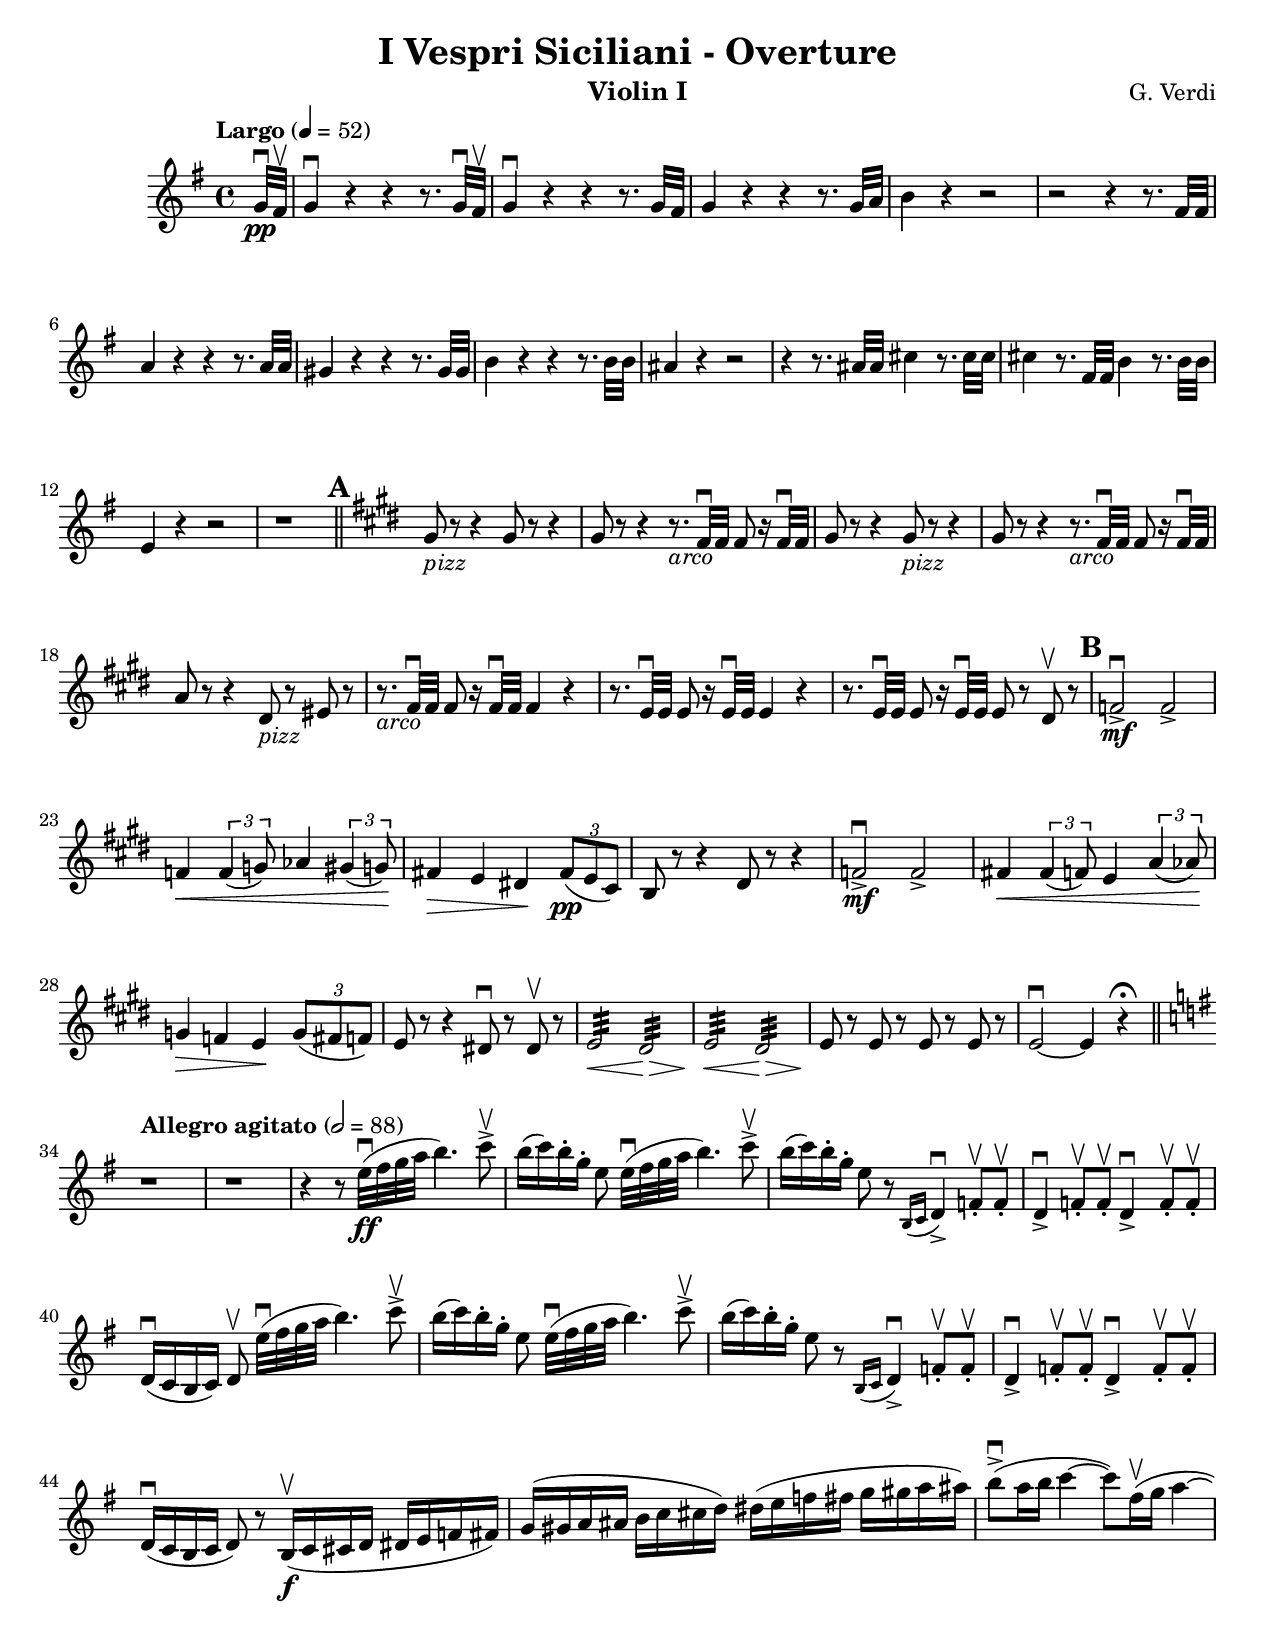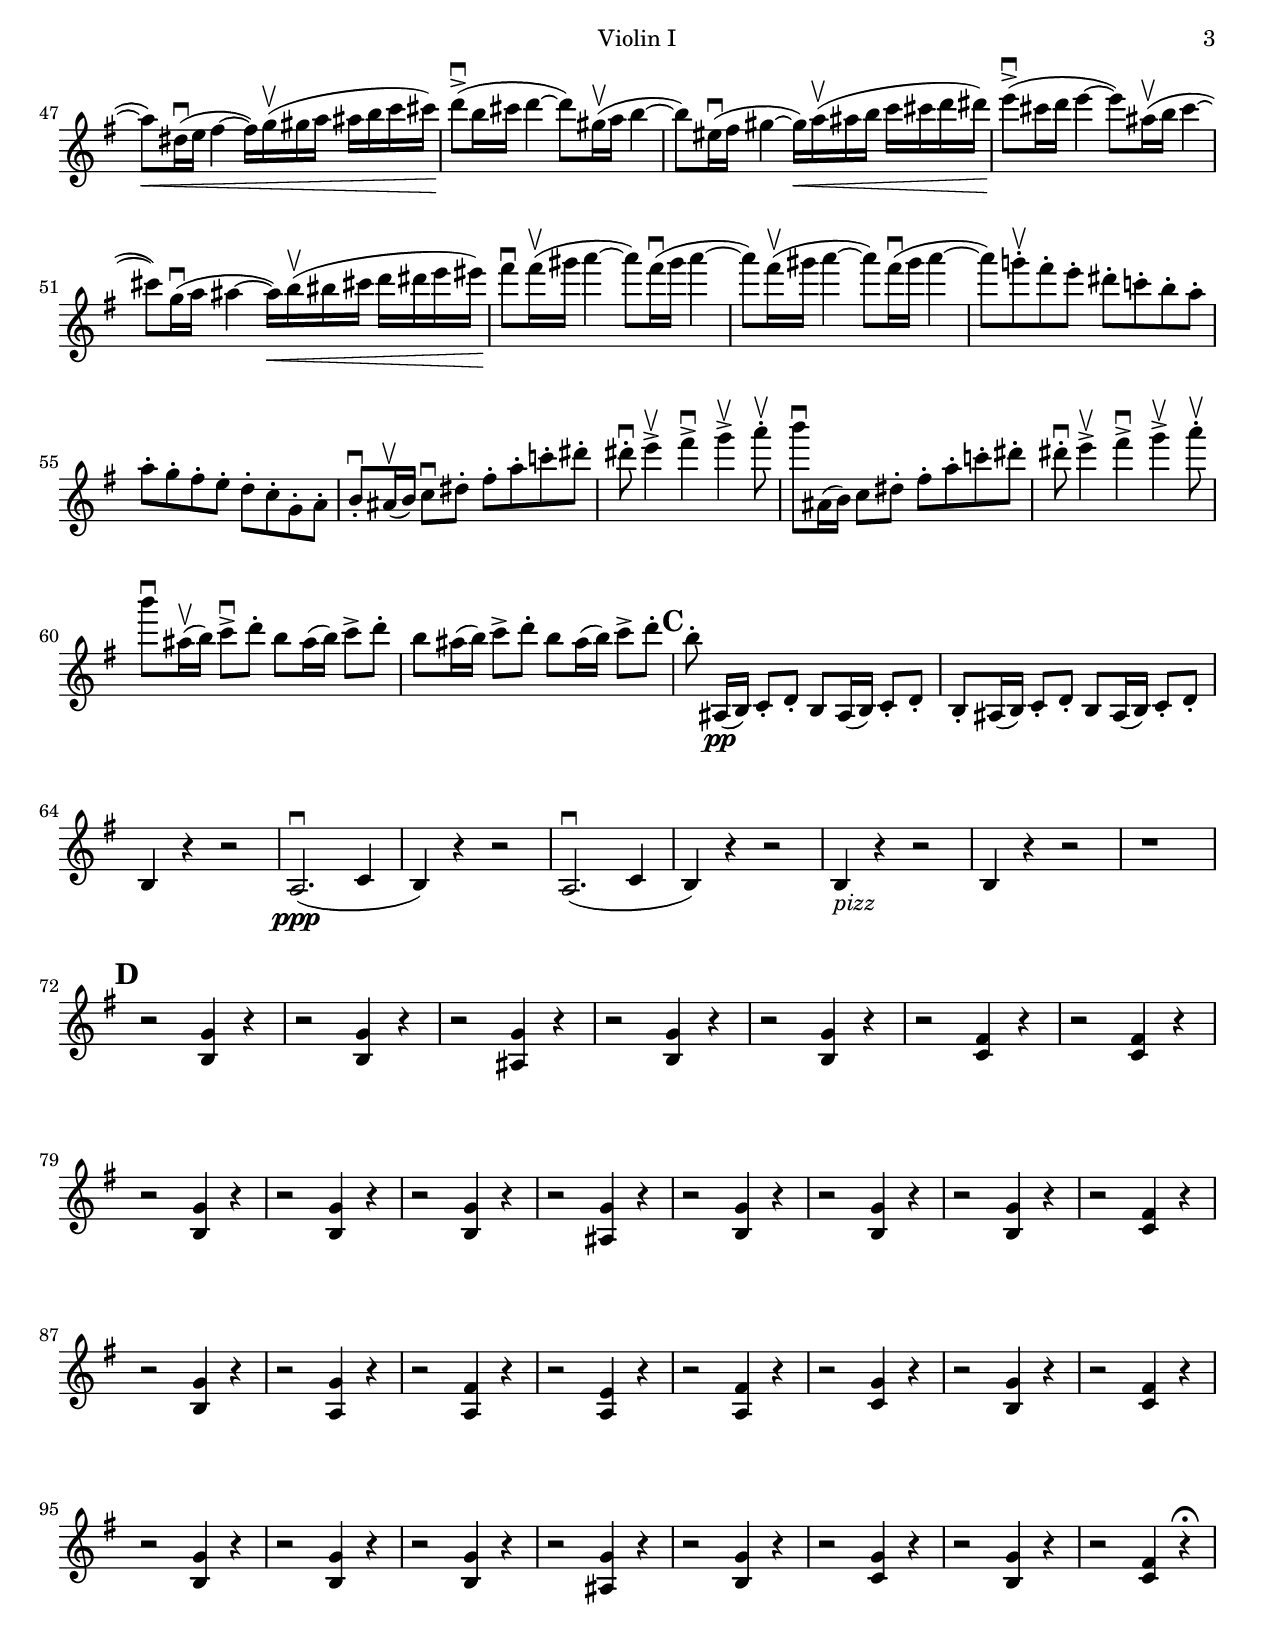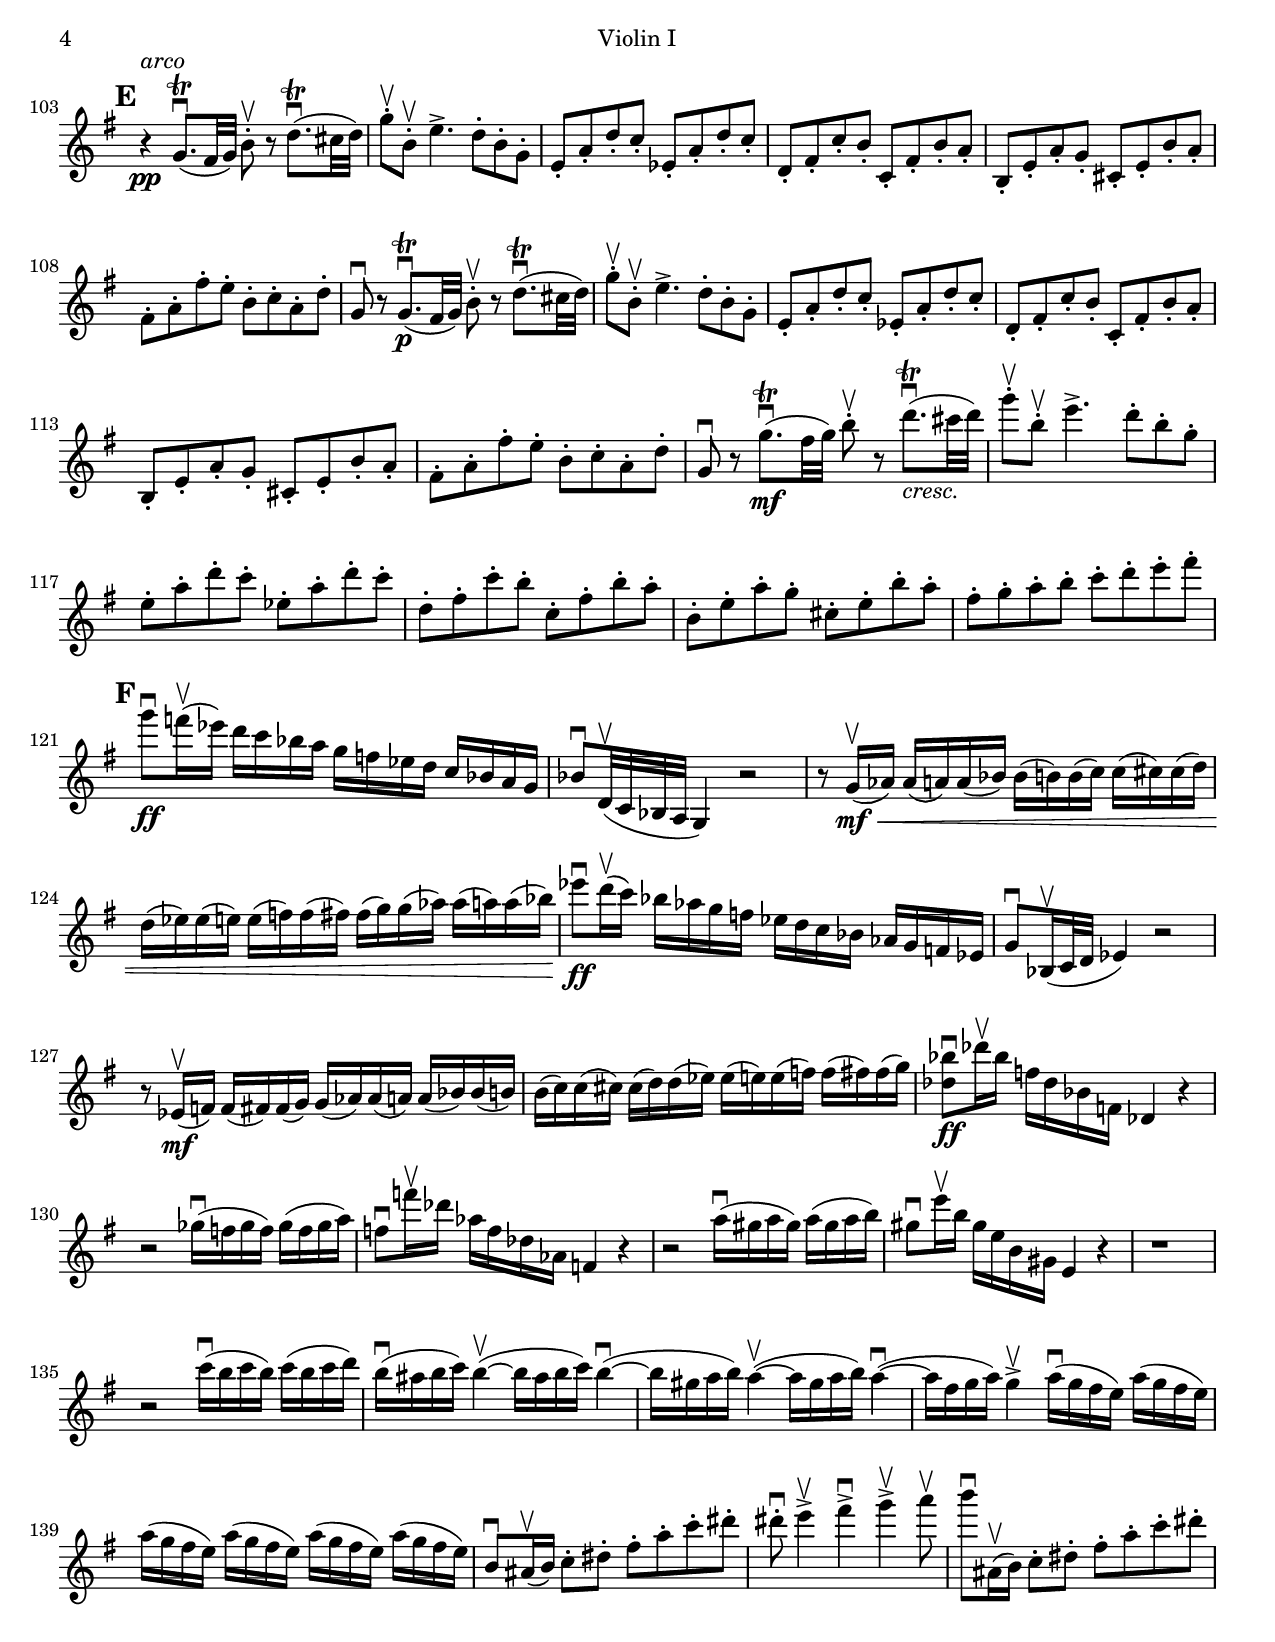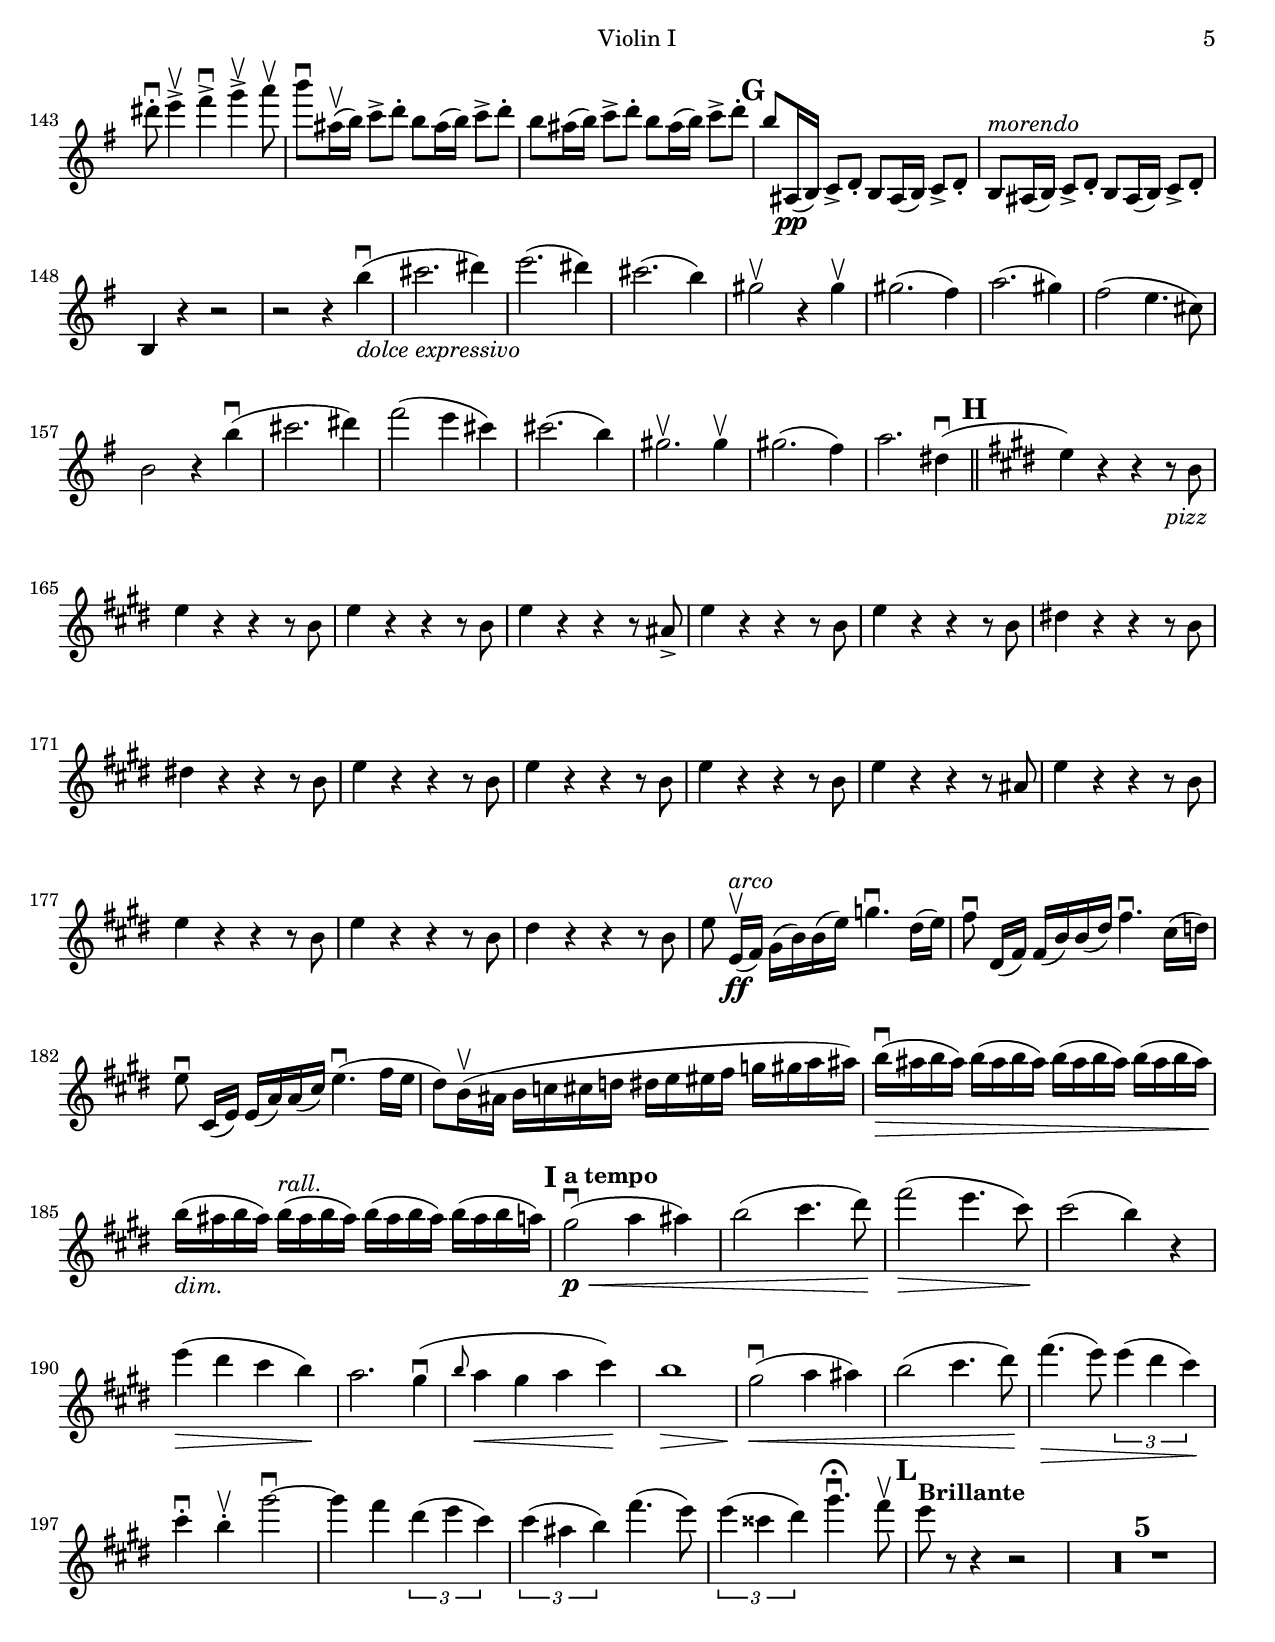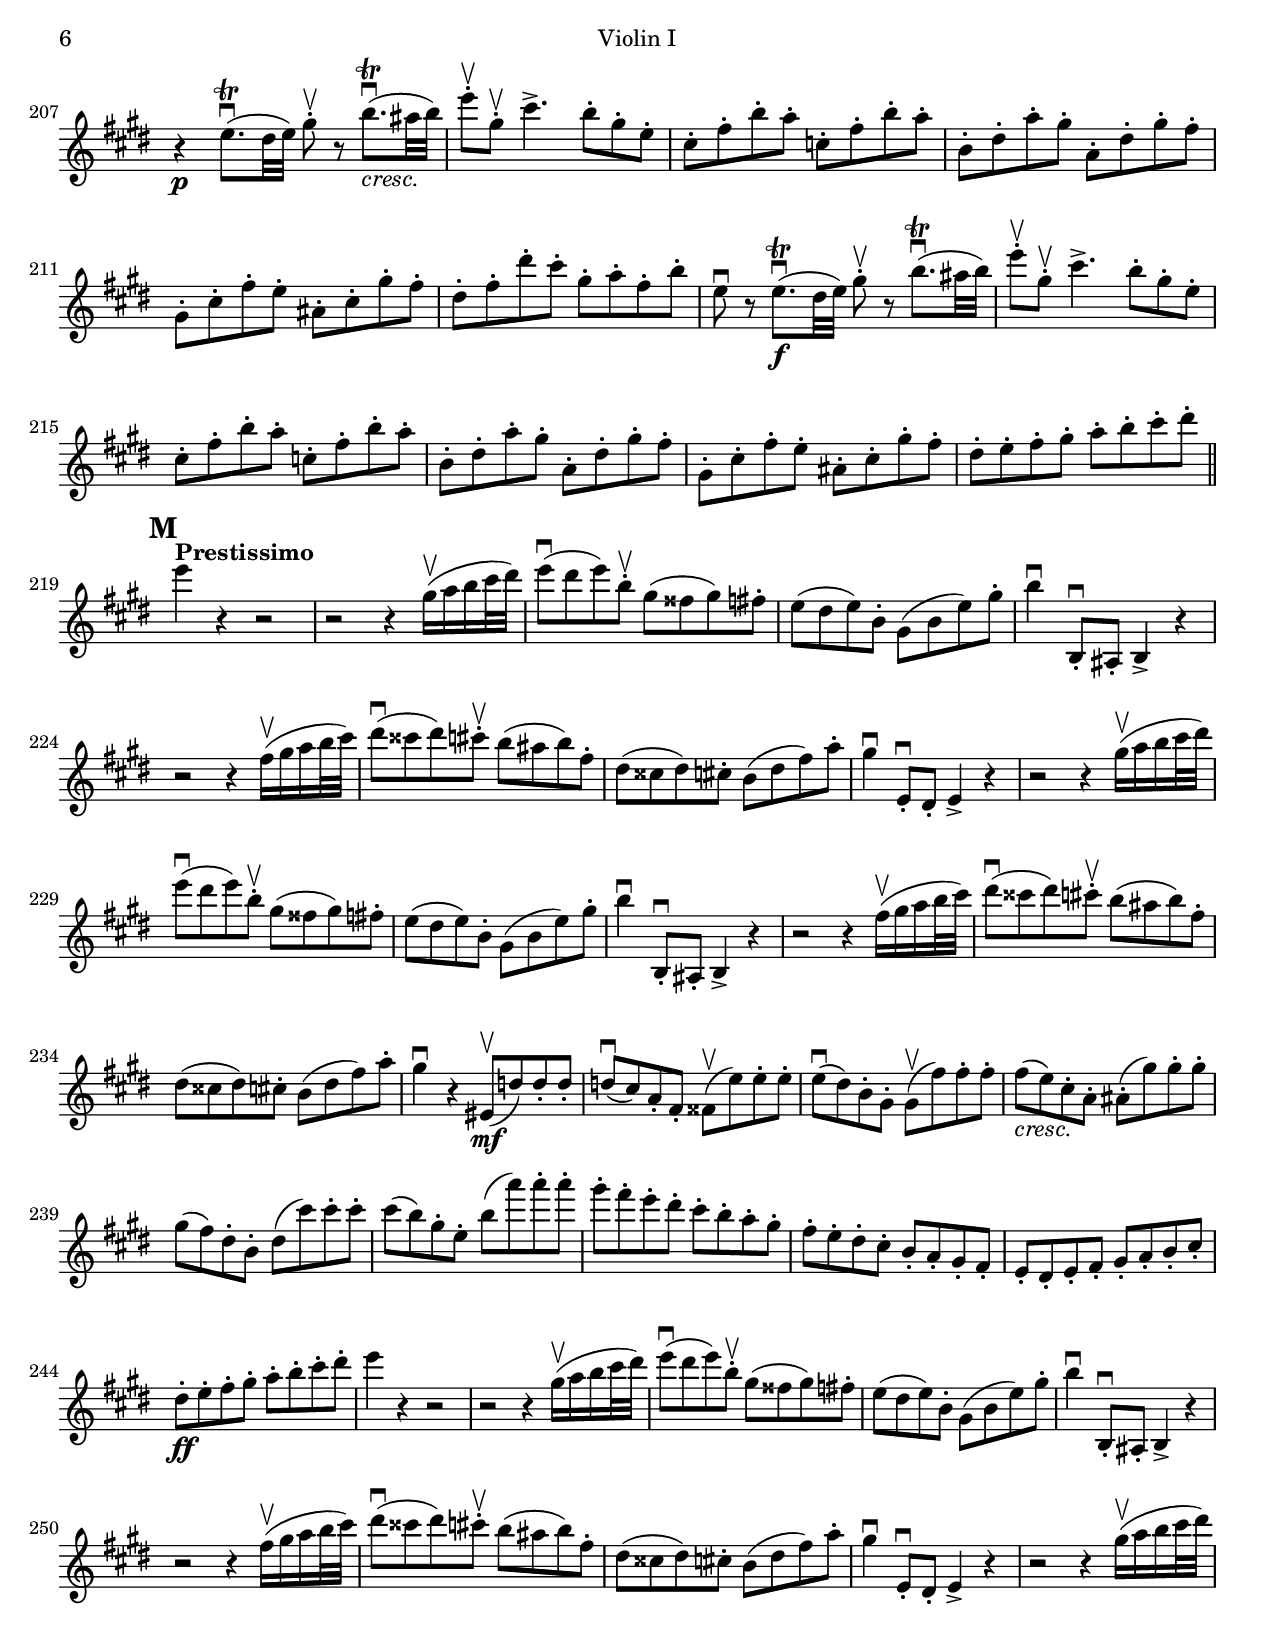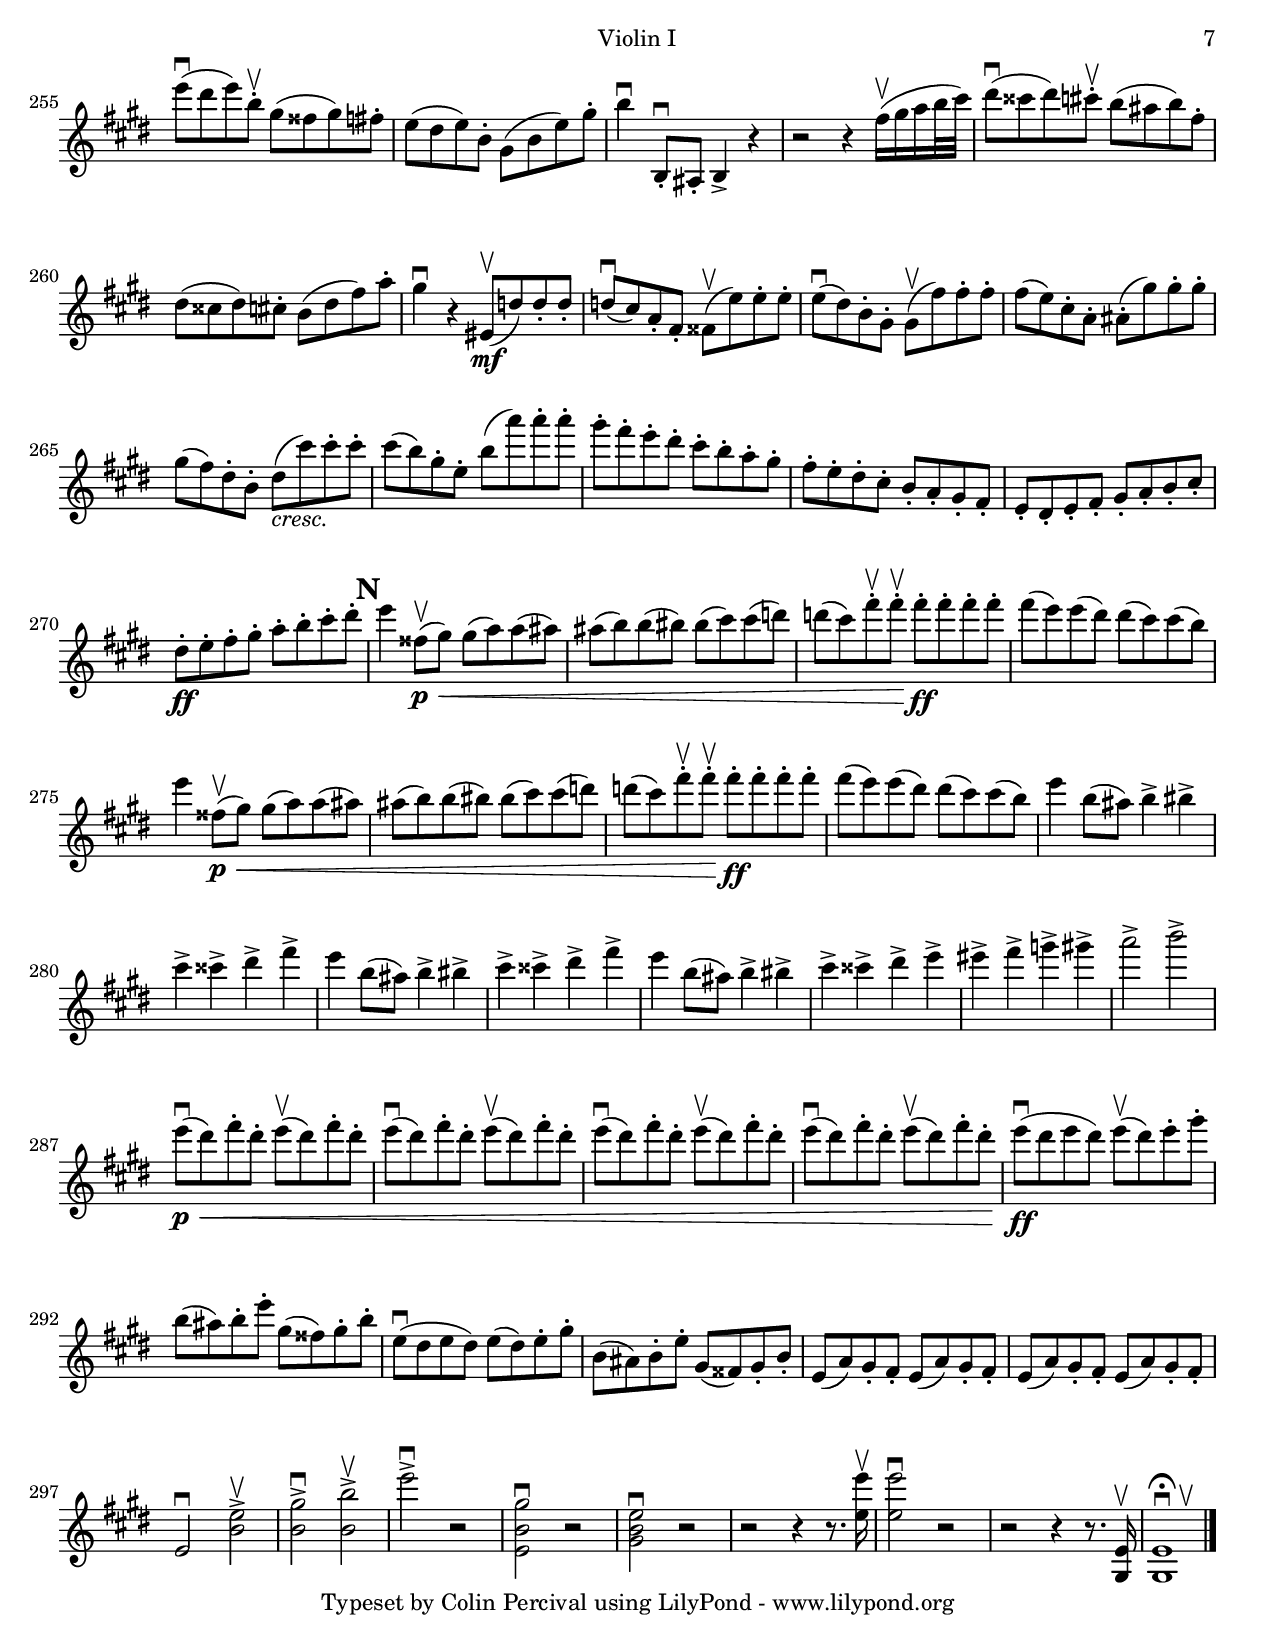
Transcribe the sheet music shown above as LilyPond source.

\version "2.13.9"

#(set-default-paper-size "letter")

\paper{
	#(define page-breaking ly:page-turn-breaking)
	auto-first-page-number = ##t
	ragged-last-bottom = ##f
}

\header {
	title = \markup \center-align {"I Vespri Siciliani - Overture"}
	instrument = "Violin I"
	composer = "G. Verdi"
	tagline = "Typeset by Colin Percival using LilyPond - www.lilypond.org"
}

\relative c'' {
	\compressFullBarRests
	\set Score.markFormatter = #format-mark-alphabet

	\key g \major
	\tempo Largo 4 = 52
	\partial 16	g32\downbow\pp fis\upbow
	g4\downbow r4 r4 r8.	g32\downbow fis\upbow
	g4\downbow r4 r4 r8.	g32 fis
	g4 r4 r4 r8.	g32 a
	b4 r4 r2
	r2 r4 r8.	fis32 fis
	a4 r4 r4 r8.	a32 a
	gis4 r4 r4 r8.	gis32 gis
	b4 r4 r4 r8.	b32 b
	ais4 r4 r2
	r4 r8. ais32 ais cis4 r8. cis32 cis
	cis4 r8. fis,32 fis b4 r8. b32 b
	e,4 r4 r2
	r1
	\mark \default \bar "||"
	\key e \major
	gis8_\markup{\italic pizz} r8 r4 gis8 r8 r4
	gis8 r8 r4 r8._\markup{\italic arco}
		fis32\downbow fis fis8 r16 fis32\downbow fis
	gis8 r8 r4 gis8_\markup{\italic pizz} r8 r4
	gis8 r8 r4 r8._\markup{\italic arco}
		fis32\downbow fis fis8 r16 fis32\downbow fis
	a8 r8 r4 dis,8_\markup{\italic pizz} r8 eis8 r8
	r8._\markup{\italic arco} fis32\downbow fis fis8
		r16 fis32\downbow fis fis4 r4
	r8. e32\downbow e e8 r16 e32\downbow e e4 r4
	r8. e32\downbow e e8 r16 e32\downbow e e8 r8 dis8\upbow r8
	\mark \default
	f2\accent\mf\downbow f\accent
	f4\< \times 2/3 {f4( g8)} aes4 \times 2/3 {gis4( g8\!)}
	fis!4\> e dis!\! \times 2/3 {fis8\pp( e cis)}
	b8 r8 r4 dis8 r8 r4
	f2\accent\downbow\mf f\accent
	fis!4\< \times 2/3 {fis4( f8)} e4 \times 2/3 {a4( aes8\!)}
	g4\> f4 e\! \times 2/3 {g8( fis f)}
	e8 r8 r4 dis!8\downbow r8 dis8\upbow r8
	\repeat "tremolo" 16 e32\<\! \repeat "tremolo" 16 dis32\>
	\repeat "tremolo" 16 e32\!\< \repeat "tremolo" 16 dis32\!\>
	e8\! r8 e8 r8 e8 r8 e8 r8
	e2\downbow ~ e4 r4\fermata
	\bar "||" \break
	\key g \major
	\tempo "Allegro agitato" 2 = 88
	r1
	r1
	r4 r8 e'32\downbow\ff( fis g a b4.) c8\accent\upbow
	b16( c) b\staccato g\staccato e8\noBeam
		e32(\downbow fis g a b4.) c8\accent\upbow
	b16( c) b\staccato g\staccato e8 r8
		\grace { b,16[( c]} d4\accent\downbow)
		f8\staccato\upbow f\staccato\upbow
	d4\accent\downbow f8\staccato\upbow f\staccato\upbow
		d4\accent\downbow f8\staccato\upbow f\staccato\upbow
	d16\downbow( c b c) d8\noBeam\upbow
		e'32(\downbow fis g a b4.) c8\accent\upbow
	b16( c) b\staccato g\staccato e8\noBeam
		e32(\downbow fis g a b4.) c8\accent\upbow
	b16( c) b\staccato g\staccato e8 r8
		\grace { b,16[( c]} d4\accent\downbow)
		f8\staccato\upbow f\staccato\upbow
	d4\accent\downbow f8\staccato\upbow f\staccato\upbow
		d4\accent\downbow f8\staccato\upbow f\staccato\upbow
	d16\downbow( c b c d8) r8
		b16\upbow\f( c cis d dis e f fis)
	g16( gis a ais b c cis d)
		dis16( e f fis g gis a ais)
	b8\accent\downbow( a16 b c4 ~ c8)
		fis,16\upbow( g a4 ~
	a8\<) dis,16\downbow( e fis4 ~ fis16)
		g16\upbow( gis a ais b c cis\!)
	d8\accent\downbow( b16 cis d4 ~ d8)
		gis,16\upbow( a b4 ~
	b8) eis,16\downbow( fis gis4 ~ gis16\<)
		a16\upbow( ais b c cis d dis\!)
	e8\accent\downbow( cis16 d e4 ~ e8)
		ais,16\upbow( b cis4 ~
	cis8) g16\downbow( a ais4 ~ ais16\<)
		b16\upbow( bis cis d dis e eis\!)
	fis8\downbow fis16\upbow( gis a4 ~ a8)
		fis16\downbow( gis a4 ~
	a8) fis16\upbow( gis a4 ~ a8)
		fis16\downbow( gis a4 ~
	a8) g!\upbow\staccato fis\staccato e\staccato
		dis8\staccato c!\staccato b\staccato a\staccato
	a8\staccato g\staccato fis\staccato e\staccato
		d8\staccato c\staccato g\staccato a\staccato
	b8\downbow\staccato ais16\upbow( b) c8\downbow dis\staccato
		fis8\staccato a\staccato c!\staccato dis\staccato
	dis8\downbow\staccato e4\accent\upbow fis4\accent\downbow
		g4\accent\upbow a8\staccato\upbow
	b8\downbow ais,,16( b) c8 dis\staccato
		fis8\staccato a\staccato c!\staccato dis\staccato
	dis8\downbow\staccato e4\accent\upbow fis4\accent\downbow
		g4\accent\upbow a8\staccato\upbow
	b8\downbow ais,16\upbow( b) c8\accent\downbow d\staccato
		b8 ais16( b) c8\accent d\staccato
	b8 ais16( b) c8\accent d\staccato
		b8 ais16( b) c8\accent d\staccato
	\mark \default
	b8\staccato\noBeam ais,,16\pp( b) c8\staccato d\staccato
		b8 ais16( b) c8\staccato d\staccato
	b8\staccato ais16( b) c8\staccato d\staccato
		b8 ais16( b) c8\staccato d\staccato
	b4 r4 r2
	a2.\downbow\ppp( c4
	b4) r4 r2
	a2.\downbow( c4
	b4) r4 r2
	b4_\markup{\italic pizz} r4 r2
	b4 r4 r2
	r1
	\mark \default
	r2 <<g'4 b,4>> r4
	r2 <<g'4 b,4>> r4
	r2 <<g'4 ais,4>> r4
	r2 <<g'4 b,4>> r4
	r2 <<g'4 b,4>> r4
	r2 <<fis'4 c4>> r4
	r2 <<fis4 c4>> r4
	r2 <<g'4 b,4>> r4
	r2 <<g'4 b,4>> r4
	r2 <<g'4 b,4>> r4
	r2 <<g'4 ais,4>> r4
	r2 <<g'4 b,4>> r4
	r2 <<g'4 b,4>> r4
	r2 <<g'4 b,4>> r4
	r2 <<fis'4 c4>> r4
	r2 <<g'4 b,4>> r4
	r2 <<g'4 a,4>> r4
	r2 <<fis'4 a,4>> r4
	r2 <<e'4 a,4>> r4
	r2 <<fis'4 a,4>> r4
	r2 <<g'4 c,4>> r4
	r2 <<g'4 b,4>> r4
	r2 <<fis'4 c4>> r4
	r2 <<g'4 b,4>> r4
	r2 <<g'4 b,4>> r4
	r2 <<g'4 b,4>> r4
	r2 <<g'4 ais,4>> r4
	r2 <<g'4 b,4>> r4
	r2 <<g'4 c,4>> r4
	r2 <<g'4 b,4>> r4
	r2 <<fis'4 c4>> r4\fermata
	\allowPageTurn
	\mark \default
	r4^\markup{\italic arco}\pp g'8.\trill\downbow( fis32 g)
		b8\staccato\upbow r8 d8.\trill\downbow( cis32 d)
	g8\upbow\staccato b,\upbow\staccato e4.\accent
		d8\staccato b8\staccato g\staccato
	e8\staccato a\staccato d\staccato c\staccato
		ees,8\staccato a\staccato d\staccato c\staccato
	d,8\staccato fis\staccato c'\staccato b\staccato
		c,8\staccato fis\staccato b\staccato a\staccato
	b,8\staccato e\staccato a\staccato g\staccato
		cis,8\staccato e\staccato b'\staccato a\staccato
	fis8\staccato a\staccato fis'\staccato e\staccato
		b8\staccato c\staccato a\staccato d\staccato
	g,8\downbow r8 g8.\trill\downbow\p( fis32 g)
		b8\staccato\upbow r8 d8.\trill\downbow( cis32 d)
	g8\upbow\staccato b,\upbow\staccato e4.\accent
		d8\staccato b\staccato g\staccato
	e8\staccato a\staccato d\staccato c\staccato
		ees,8\staccato a\staccato d\staccato c\staccato
	d,8\staccato fis\staccato c'\staccato b\staccato
		c,8\staccato fis\staccato b\staccato a\staccato
	b,8\staccato e\staccato a\staccato g\staccato
		cis,8\staccato e\staccato b'\staccato a\staccato
	fis8\staccato a\staccato fis'\staccato e\staccato
		b8\staccato c\staccato a\staccato d\staccato
	g,8\downbow r8 g'8.\trill\downbow\mf( fis32 g)
		b8\staccato\upbow r8 d8.\trill\downbow_\markup{\italic cresc.}( cis32 d)
	g8\upbow\staccato b,\upbow\staccato e4.\accent
		d8\staccato b\staccato g\staccato
	e8\staccato a\staccato d\staccato c\staccato
		ees,8\staccato a\staccato d\staccato c\staccato
	d,8\staccato fis\staccato c'\staccato b\staccato
		c,8\staccato fis\staccato b\staccato a\staccato
	b,8\staccato e\staccato a\staccato g\staccato
		cis,8\staccato e\staccato b'\staccato a\staccato
	fis8\staccato g\staccato a\staccato b\staccato
		c8\staccato d\staccato e\staccato fis\staccato
	\mark \default
	g8\ff\downbow f16\upbow( ees) d c bes a
		g16 f ees! d c bes! a g
	bes8\downbow d,32\upbow( c bes a g4) r2
	r8 g'16\mf\upbow\<( aes) aes( a) a( bes)
		bes16( b) b( c) c( cis) cis( d)
	d16( ees) ees( e) e( f) f( fis)
		fis16( g) g( aes) aes( a) a( bes\!)
	ees8\ff\downbow d16\upbow( c) bes aes g f
		ees16 d c bes aes g f ees
	g8\downbow bes,16\upbow( c32 d ees4) r2
	r8 ees16\mf\upbow( f) f( fis) fis( g)
		g16( aes) aes( a) a( bes) bes( b)
	b16( c) c( cis) cis( d) d( ees)
		ees16( e) e( f) f( fis) fis( g)
	<<bes8\ff\downbow des,>> des'16\upbow bes
		f16 des bes f des4 r4
	r2 ges'16\downbow( f ges f) ges( f ges a)
	f8\downbow f'16\upbow des aes f des aes f4 r4
	r2 a'16\downbow( gis a gis) a( gis a b)
	gis8\downbow e'16\upbow b gis e b gis e4 r4
	r1
	r2 c''16\downbow( b c b) c( b c d)
	b\downbow(ais b c) b4\upbow( ~ b16 ais b c) b4\downbow( ~
	b16 gis a b) a4\upbow( ~ a16 gis a b) a4\downbow( ~
	a16 fis g a) g4\accent\upbow a16\downbow( g fis e) a( g fis e)
	a( g fis e) a( g fis e) a( g fis e) a( g fis e)
	b8\downbow ais16\upbow( b) c8\staccato dis\staccato
		fis\staccato a\staccato c\staccato dis\staccato
	dis\staccato\downbow e4\accent\upbow fis\accent\downbow
		g\accent\upbow a8\upbow
	b8\downbow ais,,16\upbow( b) c8\staccato dis\staccato
		fis\staccato a\staccato c\staccato dis\staccato
	dis\staccato\downbow e4\accent\upbow fis\accent\downbow
		g\accent\upbow a8\upbow
	b\downbow ais,16\upbow( b) c8\accent d\staccato
		b ais16( b) c8\accent d8\staccato
	b ais16( b) c8\accent d8\staccato
		b ais16( b) c8\accent d8\staccato
	\mark \default
	b8 ais,,16\pp( b) c8\accent d\staccato
		b8 ais16( b) c8\accent d\staccato
	b8^\markup{\italic morendo} ais16( b) c8\accent d\staccato
		b8 ais16( b) c8\accent d\staccato
	b4 r4 r2
	r2 r4 b''4\downbow_\markup{\italic {dolce expressivo}}(
	cis2. dis4)
	e2.( dis4)
	cis2.( b4)
	gis2\upbow r4 gis4\upbow
	gis2.( fis4)
	a2.( gis4)
	fis2( e4. cis8)
	b2 r4 b'4\downbow(
	cis2. dis4)
	fis2( e4 cis)
	cis2.( b4)
	gis2.\upbow gis4\upbow
	gis2.( fis4)
	a2. dis,4\downbow(
	\mark \default
	\bar "||"
	\key e \major
	e4) r4 r4 r8_\markup{\italic pizz} b8
	e4 r4 r4 r8 b8
	e4 r4 r4 r8 b8
	e4 r4 r4 r8 ais,8\accent
	e'4 r4 r4 r8 b8
	e4 r4 r4 r8 b8
	dis!4 r4 r4 r8 b8
	dis!4 r4 r4 r8 b8
	e4 r4 r4 r8 b8
	e4 r4 r4 r8 b8
	e4 r4 r4 r8 b8
	e4 r4 r4 r8 ais,8
	e'4 r4 r4 r8 b8
	e4 r4 r4 r8 b8
	e4 r4 r4 r8 b8
	dis4 r4 r4 r8 b8
	e8\noBeam e,16\ff\upbow^\markup{\italic arco}( fis) gis( b) b( e)
		g4.\downbow dis16( e)
	fis8\noBeam\downbow dis,16( fis) fis( b) b( dis)
		fis4.\downbow cis16( d)
	e8\noBeam\downbow cis,16( e) e( a) a( cis)
		e4.\downbow( fis16 e
	dis8) b16\upbow( ais b c cis d dis e eis fis g gis a ais)
	b\downbow\>( ais b ais) b( ais b ais) b( ais b ais) b( ais b ais\!)
	b_\markup{\italic dim.}( ais b ais)
		b^\markup{\italic rall.}( ais b ais) b( ais b ais) b( ais b a)
	\mark \default
	\tempo "a tempo"
	gis2\<\p\downbow( a4 ais)
	b2( cis4. dis8\!)
	fis2\>( e4. cis8\!)
	cis2( b4) r4
	e\>( dis cis b\!)
	a2. gis4\downbow(
	\grace{b8} a4\< gis a cis\!)
	b1\>
	gis2\downbow\!\<( a4 ais4)
	b2( cis4. dis8\!)
	fis4.\>( e8) \times 2/3 {e4( dis cis\!)}
	cis4\staccato\downbow b\staccato\upbow gis'2\downbow ~
	gis4 fis \times 2/3 {dis4( e cis)}
	\times 2/3 {cis4( ais b)} fis'4.( e8)
	\times 2/3 {e4( cisis dis)} gis4.\downbow\fermata fis8\upbow
	\mark #12
	\tempo Brillante
	e8 r8 r4 r2
	R1*5
	\allowPageTurn
	r4\p e,8.\trill\downbow( dis32 e)
		gis8\staccato\upbow r8 b8.\trill\downbow_\markup{\italic cresc.}( ais32 b)
	e8\upbow\staccato gis,\upbow\staccato cis4.\accent
		b8\staccato gis\staccato e\staccato
	cis\staccato fis\staccato b\staccato a\staccato
		c,\staccato fis\staccato b\staccato a\staccato
	b,\staccato dis\staccato a'\staccato gis\staccato
		a,\staccato dis\staccato gis\staccato fis\staccato
	gis,\staccato cis\staccato fis\staccato e\staccato
		ais,\staccato cis\staccato gis'\staccato fis\staccato
	dis\staccato fis\staccato dis'\staccato cis\staccato
		gis\staccato a\staccato fis\staccato b\staccato
	e,8\downbow r8 e8.\f\trill\downbow( dis32 e)
		gis8\staccato\upbow r8 b8.\trill\downbow( ais32 b)
	e8\upbow\staccato gis,\upbow\staccato cis4.\accent
		b8\staccato gis\staccato e\staccato
	cis\staccato fis\staccato b\staccato a\staccato
		c,\staccato fis\staccato b\staccato a\staccato
	b,\staccato dis\staccato a'\staccato gis\staccato
		a,\staccato dis\staccato gis\staccato fis\staccato
	gis,\staccato cis\staccato fis\staccato e\staccato
		ais,\staccato cis\staccato gis'\staccato fis\staccato
	dis\staccato e\staccato fis\staccato gis\staccato
		a\staccato b\staccato cis\staccato dis\staccato
	\bar "||" \break
	\mark \default
	\tempo Prestissimo
	e4 r4 r2
	r2 r4 gis,16\upbow( a b cis32 dis)
	e8\downbow( dis e) b\staccato\upbow
		gis( fisis gis) fis\staccato
	e( dis e) b\staccato gis( b e) gis\staccato
	b4\downbow b,,8\downbow\staccato ais\staccato b4\accent r4
	r2 r4 fis''16\upbow( gis a b32 cis)
	dis8\downbow( cisis dis) cis\staccato\upbow
		b( ais b) fis\staccato
	dis( cisis dis) cis\staccato b( dis fis) a\staccato
	gis4\downbow e,8\downbow\staccato dis\staccato e4\accent r4
	r2 r4 gis'16\upbow( a b cis32 dis)
	e8\downbow( dis e) b\staccato\upbow
		gis( fisis gis) fis\staccato
	e( dis e) b\staccato gis( b e) gis\staccato
	b4\downbow b,,8\downbow\staccato ais\staccato b4\accent r4
	r2 r4 fis''16\upbow( gis a b32 cis)
	dis8\downbow( cisis dis) cis\staccato\upbow
		b( ais b) fis\staccato
	dis( cisis dis) cis\staccato b( dis fis) a\staccato
	gis4\downbow r4 eis,8\mf\upbow( d') d\staccato d\staccato
	d\downbow( cis) a\staccato fis\staccato
		fisis\upbow( e') e\staccato e\staccato
	e\downbow( dis) b\staccato gis\staccato
		gis\upbow( fis') fis\staccato fis\staccato
	fis_\markup{\italic cresc.}( e) cis\staccato a\staccato
		ais\staccato( gis') gis\staccato gis\staccato
	gis( fis) dis\staccato b\staccato
		dis( cis') cis\staccato cis\staccato
	cis( b) gis\staccato e\staccato
		b'( a') a\staccato a\staccato
	gis\staccato fis\staccato e\staccato dis\staccato
		cis\staccato b\staccato a\staccato gis\staccato
	fis\staccato e\staccato dis\staccato cis\staccato
		b\staccato a\staccato gis\staccato fis\staccato
	e\staccato dis\staccato e\staccato fis\staccato
		gis\staccato a\staccato b\staccato cis\staccato
	dis\staccato\ff e\staccato fis\staccato gis\staccato
		a\staccato b\staccato cis\staccato dis\staccato
	e4 r4 r2
	r2 r4 gis,16\upbow( a b cis32 dis)
	e8\downbow( dis e) b\staccato\upbow
		gis( fisis gis) fis\staccato
	e( dis e) b\staccato gis( b e) gis\staccato
	b4\downbow b,,8\downbow\staccato ais\staccato b4\accent r4
	r2 r4 fis''16\upbow( gis a b32 cis)
	dis8\downbow( cisis dis) cis\staccato\upbow
		b( ais b) fis\staccato
	dis( cisis dis) cis\staccato b( dis fis) a\staccato
	gis4\downbow e,8\downbow\staccato dis\staccato e4\accent r4
	r2 r4 gis'16\upbow( a b cis32 dis)
	e8\downbow( dis e) b\staccato\upbow
		gis( fisis gis) fis\staccato
	e( dis e) b\staccato gis( b e) gis\staccato
	b4\downbow b,,8\downbow\staccato ais\staccato b4\accent r4
	r2 r4 fis''16\upbow( gis a b32 cis)
	dis8\downbow( cisis dis) cis\staccato\upbow
		b( ais b) fis\staccato
	dis( cisis dis) cis\staccato b( dis fis) a\staccato
	gis4\downbow r4 eis,8\mf\upbow( d') d\staccato d\staccato
	d\downbow( cis) a\staccato fis\staccato
		fisis\upbow( e') e\staccato e\staccato
	e\downbow( dis) b\staccato gis\staccato
		gis\upbow( fis') fis\staccato fis\staccato
	fis( e) cis\staccato a\staccato
		ais\staccato( gis') gis\staccato gis\staccato
	gis( fis) dis\staccato b\staccato
		dis_\markup{\italic cresc.}( cis') cis\staccato cis\staccato
	cis( b) gis\staccato e\staccato
		b'( a') a\staccato a\staccato
	gis\staccato fis\staccato e\staccato dis\staccato
		cis\staccato b\staccato a\staccato gis\staccato
	fis\staccato e\staccato dis\staccato cis\staccato
		b\staccato a\staccato gis\staccato fis\staccato
	e\staccato dis\staccato e\staccato fis\staccato
		gis\staccato a\staccato b\staccato cis\staccato
	dis\staccato\ff e\staccato fis\staccato gis\staccato
		a\staccato b\staccato cis\staccato dis\staccato
	\mark \default
	e4 fisis,8\upbow\p\<( gis) gis( a) a( ais)
	ais( b) b( bis) bis( cis) cis( d)
	d( cis) fis\staccato\upbow fis\staccato\upbow\!
		fis\ff\staccato fis\staccato fis\staccato fis\staccato
	fis( e) e( dis) dis( cis) cis( b)
	e4 fisis,8\upbow\p\<( gis) gis( a) a( ais)
	ais( b) b( bis) bis( cis) cis( d)
	d( cis) fis\staccato\upbow fis\staccato\upbow\!
		fis\ff\staccato fis\staccato fis\staccato fis\staccato
	fis( e) e( dis) dis( cis) cis( b)
	e4 b8( ais) b4\accent bis\accent
	cis\accent cisis\accent dis\accent fis\accent
	e4 b8( ais) b4\accent bis\accent
	cis\accent cisis\accent dis\accent fis\accent
	e4 b8( ais) b4\accent bis\accent
	cis\accent cisis\accent dis\accent e\accent
	eis\accent fis\accent g\accent gis\accent
	a2\accent b\accent
	e,8\downbow\p\<( dis) fis\staccato dis\staccato
		e\upbow( dis) fis\staccato dis\staccato
	e8\downbow( dis) fis\staccato dis\staccato
		e\upbow( dis) fis\staccato dis\staccato
	e8\downbow( dis) fis\staccato dis\staccato
		e\upbow( dis) fis\staccato dis\staccato
	e8\downbow( dis) fis\staccato dis\staccato
		e\upbow( dis) fis\staccato dis\staccato\!
	e8\downbow\ff( dis e dis)
		e\upbow( dis) e\staccato gis\staccato
	b,( ais) b\staccato e\staccato
		gis,( fisis) gis\staccato b\staccato
	e,\downbow( dis e dis) e( dis) e\staccato gis\staccato
	b,( ais) b\staccato e\staccato
		gis,( fisis) gis\staccato b\staccato
	e,( a) gis\staccato fis\staccato
		e( a) gis\staccato fis\staccato
	e( a) gis\staccato fis\staccato
		e( a) gis\staccato fis\staccato
	e2\downbow << e'\accent\upbow b >>
	<< gis'\accent\downbow b, >> << b'\accent\upbow b, >>
	e'2\accent\downbow r2
	<< gis,\downbow b, e, >> r2
	<< e'\downbow b gis >> r2
	r2 r4 r8. << e''16\upbow e,>>
	<< e'2\downbow e, >> r2
	r2 r4 r8. << e,16\upbow gis, >>
	<< e'1\fermata gis, {s2\downbow s2\upbow} >>
	\bar "|."
}
